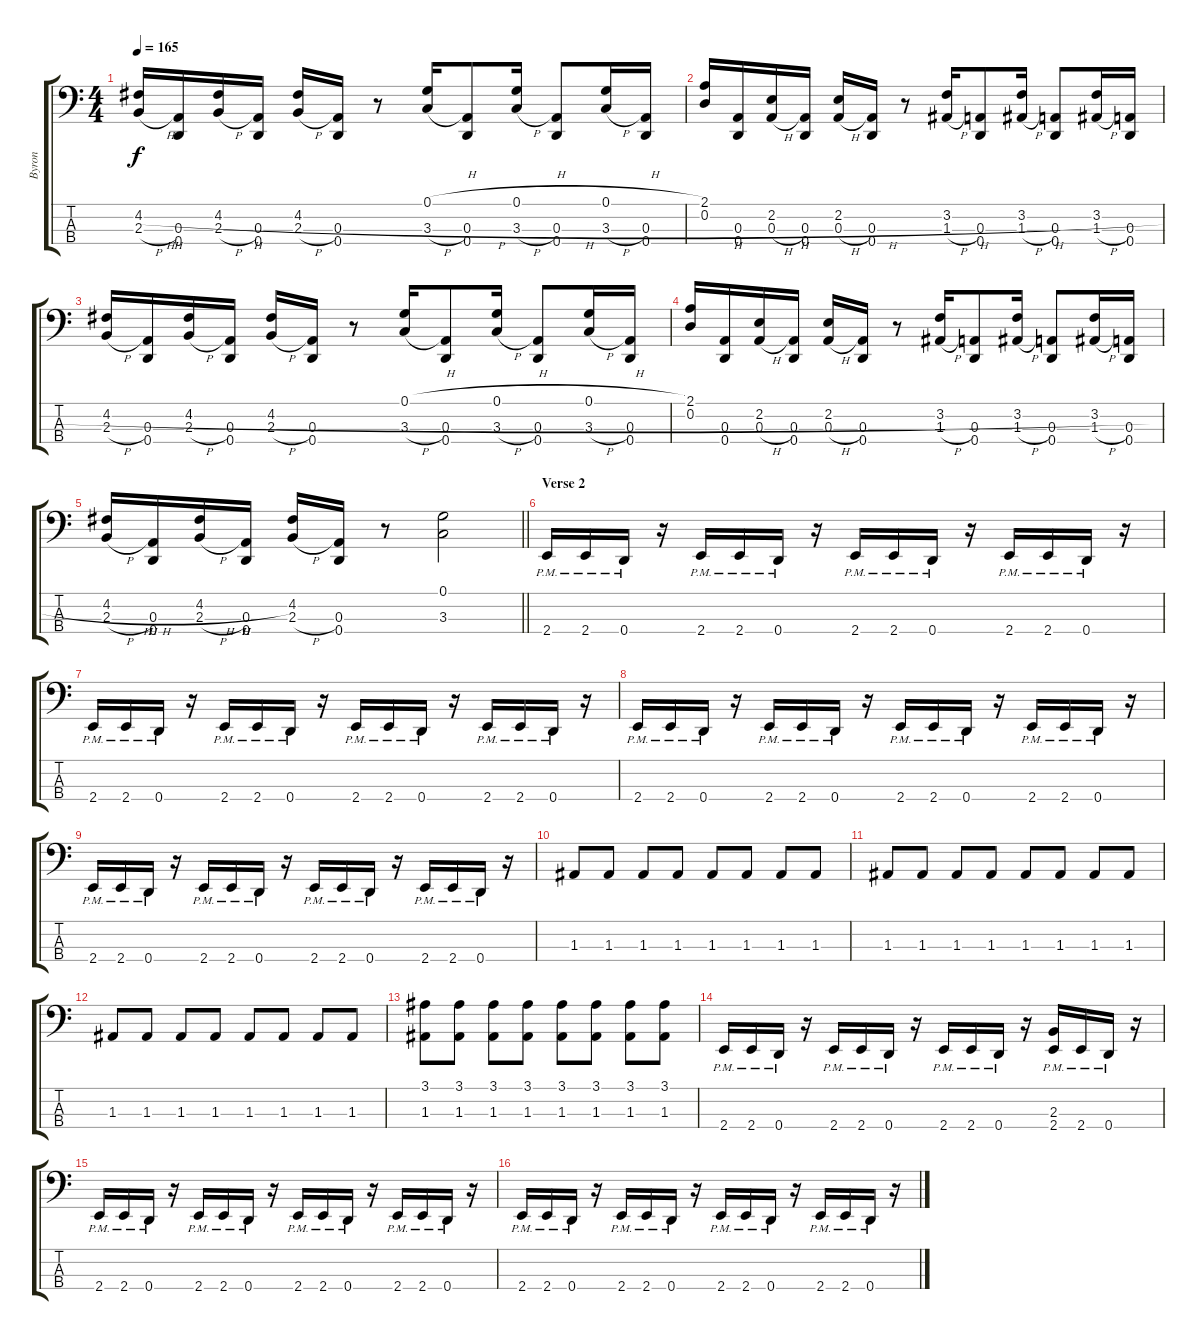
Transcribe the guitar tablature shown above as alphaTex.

\track ("Byron" "Byron") {instrument electricbassfinger}
\staff {score tabs}
\tuning (G2 D2 A1 D1) {hide}
\ts (4 4)
\tempo 165
\clef f4
\ks c
(4.2{h} 2.3{h}).16{dy f} (0.3 0.4).16 (4.2{h} 2.3{h}).16 (0.3 0.4).16 (4.2{h} 2.3{h}).16 (0.3 0.4).16 r.8 (0.1{h} 3.3{h}).16 (0.3 0.4).8 (0.1{h} 3.3{h}).16 (0.3 0.4).8 (0.1{h} 3.3{h}).16 (0.3 0.4).16 |
(2.1 0.2{h}).16 (0.3 0.4).16 (2.2{h} 0.3{h}).16 (0.3 0.4).16 (2.2{h} 0.3{h}).16 (0.3 0.4).16 r.8 (3.2{h} 1.3{h}).16 (0.3 0.4).8 (3.2{h} 1.3{h}).16 (0.3 0.4).8 (3.2{h} 1.3{h}).16 (0.3 0.4).16 |
(4.2{h} 2.3{h}).16 (0.3 0.4).16 (4.2{h} 2.3{h}).16 (0.3 0.4).16 (4.2{h} 2.3{h}).16 (0.3 0.4).16 r.8 (0.1{h} 3.3{h}).16 (0.3 0.4).8 (0.1{h} 3.3{h}).16 (0.3 0.4).8 (0.1{h} 3.3{h}).16 (0.3 0.4).16 |
(2.1 0.2{h}).16 (0.3 0.4).16 (2.2{h} 0.3{h}).16 (0.3 0.4).16 (2.2{h} 0.3{h}).16 (0.3 0.4).16 r.8 (3.2{h} 1.3{h}).16 (0.3 0.4).8 (3.2{h} 1.3{h}).16 (0.3 0.4).8 (3.2{h} 1.3{h}).16 (0.3 0.4).16 |
\barLineRight lightlight
(4.2{h} 2.3{h}).16 (0.3 0.4).16 (4.2{h} 2.3{h}).16 (0.3 0.4).16 (4.2 2.3{h}).16 (0.3 0.4).16 r.8 (0.1 3.3).2 |
\section ("" "Verse 2")
2.4{pm}.16 2.4{pm}.16 0.4{pm}.16 r.16 2.4{pm}.16 2.4{pm}.16 0.4{pm}.16 r.16 2.4{pm}.16 2.4{pm}.16 0.4{pm}.16 r.16 2.4{pm}.16 2.4{pm}.16 0.4{pm}.16 r.16 |
2.4{pm}.16 2.4{pm}.16 0.4{pm}.16 r.16 2.4{pm}.16 2.4{pm}.16 0.4{pm}.16 r.16 2.4{pm}.16 2.4{pm}.16 0.4{pm}.16 r.16 2.4{pm}.16 2.4{pm}.16 0.4{pm}.16 r.16 |
2.4{pm}.16 2.4{pm}.16 0.4{pm}.16 r.16 2.4{pm}.16 2.4{pm}.16 0.4{pm}.16 r.16 2.4{pm}.16 2.4{pm}.16 0.4{pm}.16 r.16 2.4{pm}.16 2.4{pm}.16 0.4{pm}.16 r.16 |
2.4{pm}.16 2.4{pm}.16 0.4{pm}.16 r.16 2.4{pm}.16 2.4{pm}.16 0.4{pm}.16 r.16 2.4{pm}.16 2.4{pm}.16 0.4{pm}.16 r.16 2.4{pm}.16 2.4{pm}.16 0.4{pm}.16 r.16 |
1.3.8 1.3.8 1.3.8 1.3.8 1.3.8 1.3.8 1.3.8 1.3.8 |
1.3.8 1.3.8 1.3.8 1.3.8 1.3.8 1.3.8 1.3.8 1.3.8 |
1.3.8 1.3.8 1.3.8 1.3.8 1.3.8 1.3.8 1.3.8 1.3.8 |
(3.1 1.3).8 (3.1 1.3).8 (3.1 1.3).8 (3.1 1.3).8 (3.1 1.3).8 (3.1 1.3).8 (3.1 1.3).8 (3.1 1.3).8 |
2.4{pm}.16 2.4{pm}.16 0.4{pm}.16 r.16 2.4{pm}.16 2.4{pm}.16 0.4{pm}.16 r.16 2.4{pm}.16 2.4{pm}.16 0.4{pm}.16 r.16 (2.3{pm} 2.4{pm}).16 2.4{pm}.16 0.4{pm}.16 r.16 |
2.4{pm}.16 2.4{pm}.16 0.4{pm}.16 r.16 2.4{pm}.16 2.4{pm}.16 0.4{pm}.16 r.16 2.4{pm}.16 2.4{pm}.16 0.4{pm}.16 r.16 2.4{pm}.16 2.4{pm}.16 0.4{pm}.16 r.16 |
2.4{pm}.16 2.4{pm}.16 0.4{pm}.16 r.16 2.4{pm}.16 2.4{pm}.16 0.4{pm}.16 r.16 2.4{pm}.16 2.4{pm}.16 0.4{pm}.16 r.16 2.4{pm}.16 2.4{pm}.16 0.4{pm}.16 r.16
